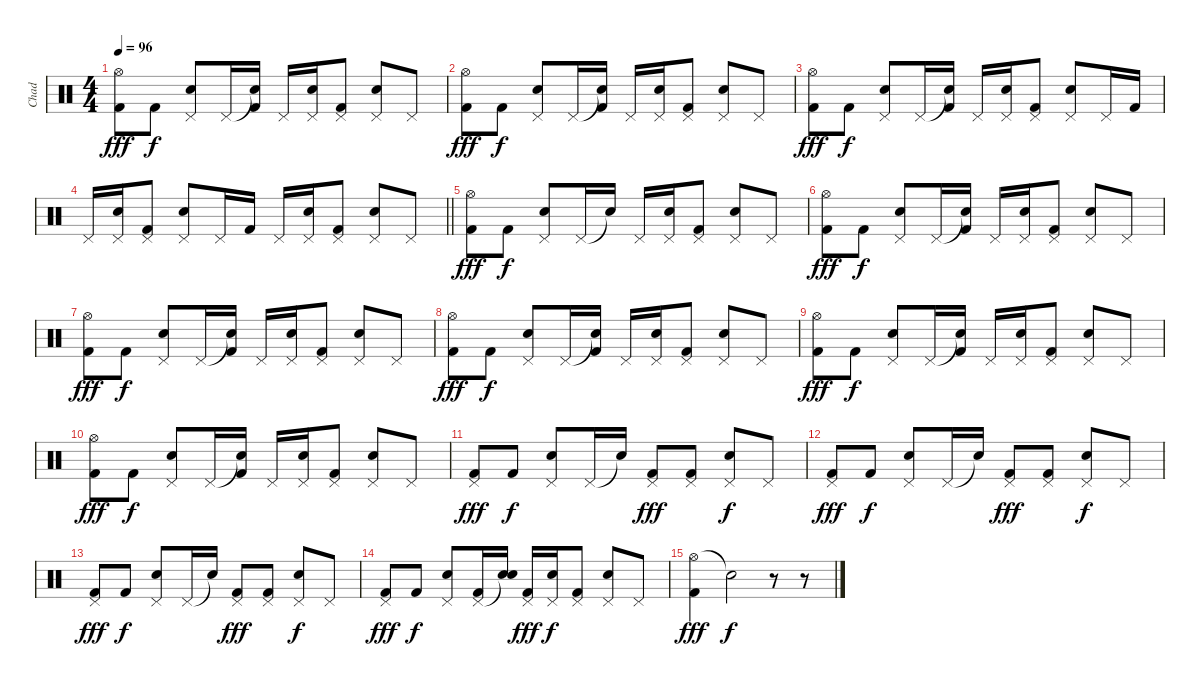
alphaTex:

\track ("Chad" "Chad") {instrument percussion}
\staff {score}
\articulation defaults
\ts (4 4)
\tempo 96
\clef neutral
\ks c
("Hi-Hat (open)" "Kick (hit) 2").8{dy fff} "Kick (hit) 2".8{dy f} ("Pedal Hi-Hat (hit)" "Snare (hit) 2").8 "Pedal Hi-Hat (hit)".16 ("Snare (hit)"{t} "Kick (hit) 2").16 "Pedal Hi-Hat (hit)".16 ("Pedal Hi-Hat (hit)" "Snare (hit) 2").16 ("Pedal Hi-Hat (hit)" "Kick (hit) 2").8 ("Pedal Hi-Hat (hit)" "Snare (hit) 2").8 "Pedal Hi-Hat (hit)".8 |
("Hi-Hat (open)" "Kick (hit) 2").8{dy fff} "Kick (hit) 2".8{dy f} ("Pedal Hi-Hat (hit)" "Snare (hit) 2").8 "Pedal Hi-Hat (hit)".16 ("Snare (hit)"{t} "Kick (hit) 2").16 "Pedal Hi-Hat (hit)".16 ("Pedal Hi-Hat (hit)" "Snare (hit) 2").16 ("Pedal Hi-Hat (hit)" "Kick (hit) 2").8 ("Pedal Hi-Hat (hit)" "Snare (hit) 2").8 "Pedal Hi-Hat (hit)".8 |
("Hi-Hat (open)" "Kick (hit) 2").8{dy fff} "Kick (hit) 2".8{dy f} ("Pedal Hi-Hat (hit)" "Snare (hit) 2").8 "Pedal Hi-Hat (hit)".16 ("Snare (hit)"{t} "Kick (hit) 2").16 "Pedal Hi-Hat (hit)".16 ("Pedal Hi-Hat (hit)" "Snare (hit) 2").16 ("Pedal Hi-Hat (hit)" "Kick (hit) 2").8 ("Pedal Hi-Hat (hit)" "Snare (hit) 2").8 "Pedal Hi-Hat (hit)".16 "Kick (hit) 2".16 |
\barLineRight lightlight "Pedal Hi-Hat (hit)".16
("Pedal Hi-Hat (hit)" "Snare (hit) 2").16 ("Pedal Hi-Hat (hit)" "Kick (hit) 2").8 ("Pedal Hi-Hat (hit)" "Snare (hit) 2").8 "Pedal Hi-Hat (hit)".16 "Kick (hit) 2".16 "Pedal Hi-Hat (hit)".16 ("Pedal Hi-Hat (hit)" "Snare (hit) 2").16 ("Pedal Hi-Hat (hit)" "Kick (hit) 2").8 ("Pedal Hi-Hat (hit)" "Snare (hit) 2").8 "Pedal Hi-Hat (hit)".8 |
("Hi-Hat (open)" "Kick (hit) 2").8{dy fff} "Kick (hit) 2".8{dy f} ("Pedal Hi-Hat (hit)" "Snare (hit) 2").8 "Pedal Hi-Hat (hit)".16 "Snare (hit)"{t}.16 "Pedal Hi-Hat (hit)".16 ("Pedal Hi-Hat (hit)" "Snare (hit) 2").16 ("Pedal Hi-Hat (hit)" "Kick (hit) 2").8 ("Pedal Hi-Hat (hit)" "Snare (hit) 2").8 "Pedal Hi-Hat (hit)".8 |
("Hi-Hat (open)" "Kick (hit) 2").8{dy fff} "Kick (hit) 2".8{dy f} ("Pedal Hi-Hat (hit)" "Snare (hit) 2").8 "Pedal Hi-Hat (hit)".16 ("Snare (hit)"{t} "Kick (hit) 2").16 "Pedal Hi-Hat (hit)".16 ("Pedal Hi-Hat (hit)" "Snare (hit) 2").16 ("Pedal Hi-Hat (hit)" "Kick (hit) 2").8 ("Pedal Hi-Hat (hit)" "Snare (hit) 2").8 "Pedal Hi-Hat (hit)".8 |
("Hi-Hat (open)" "Kick (hit) 2").8{dy fff} "Kick (hit) 2".8{dy f} ("Pedal Hi-Hat (hit)" "Snare (hit) 2").8 "Pedal Hi-Hat (hit)".16 ("Snare (hit)"{t} "Kick (hit) 2").16 "Pedal Hi-Hat (hit)".16 ("Pedal Hi-Hat (hit)" "Snare (hit) 2").16 ("Pedal Hi-Hat (hit)" "Kick (hit) 2").8 ("Pedal Hi-Hat (hit)" "Snare (hit) 2").8 "Pedal Hi-Hat (hit)".8 |
("Hi-Hat (open)" "Kick (hit) 2").8{dy fff} "Kick (hit) 2".8{dy f} ("Pedal Hi-Hat (hit)" "Snare (hit) 2").8 "Pedal Hi-Hat (hit)".16 ("Snare (hit)"{t} "Kick (hit) 2").16 "Pedal Hi-Hat (hit)".16 ("Pedal Hi-Hat (hit)" "Snare (hit) 2").16 ("Pedal Hi-Hat (hit)" "Kick (hit) 2").8 ("Pedal Hi-Hat (hit)" "Snare (hit) 2").8 "Pedal Hi-Hat (hit)".8 |
("Hi-Hat (open)" "Kick (hit) 2").8{dy fff} "Kick (hit) 2".8{dy f} ("Pedal Hi-Hat (hit)" "Snare (hit) 2").8 "Pedal Hi-Hat (hit)".16 ("Snare (hit)"{t} "Kick (hit) 2").16 "Pedal Hi-Hat (hit)".16 ("Pedal Hi-Hat (hit)" "Snare (hit) 2").16 ("Pedal Hi-Hat (hit)" "Kick (hit) 2").8 ("Pedal Hi-Hat (hit)" "Snare (hit) 2").8 "Pedal Hi-Hat (hit)".8 |
("Hi-Hat (open)" "Kick (hit) 2").8{dy fff} "Kick (hit) 2".8{dy f} ("Pedal Hi-Hat (hit)" "Snare (hit) 2").8 "Pedal Hi-Hat (hit)".16 ("Snare (hit)"{t} "Kick (hit) 2").16 "Pedal Hi-Hat (hit)".16 ("Pedal Hi-Hat (hit)" "Snare (hit) 2").16 ("Pedal Hi-Hat (hit)" "Kick (hit) 2").8 ("Pedal Hi-Hat (hit)" "Snare (hit) 2").8 "Pedal Hi-Hat (hit)".8 |
("Pedal Hi-Hat (hit)" "Kick (hit) 2").8{dy fff} "Kick (hit) 2".8{dy f} ("Pedal Hi-Hat (hit)" "Snare (hit) 2").8 "Pedal Hi-Hat (hit)".16 "Snare (hit)"{t}.16 ("Pedal Hi-Hat (hit)" "Kick (hit) 2").8{dy fff} ("Pedal Hi-Hat (hit)" "Kick (hit) 2").8 ("Pedal Hi-Hat (hit)" "Snare (hit) 2").8{dy f} "Pedal Hi-Hat (hit)".8 |
("Pedal Hi-Hat (hit)" "Kick (hit) 2").8{dy fff} "Kick (hit) 2".8{dy f} ("Pedal Hi-Hat (hit)" "Snare (hit) 2").8 "Pedal Hi-Hat (hit)".16 "Snare (hit)"{t}.16 ("Pedal Hi-Hat (hit)" "Kick (hit) 2").8{dy fff} ("Pedal Hi-Hat (hit)" "Kick (hit) 2").8 ("Pedal Hi-Hat (hit)" "Snare (hit) 2").8{dy f} "Pedal Hi-Hat (hit)".8 |
("Pedal Hi-Hat (hit)" "Kick (hit) 2").8{dy fff} "Kick (hit) 2".8{dy f} ("Pedal Hi-Hat (hit)" "Snare (hit) 2").8 "Pedal Hi-Hat (hit)".16 "Snare (hit)"{t}.16 ("Pedal Hi-Hat (hit)" "Kick (hit) 2").8{dy fff} ("Pedal Hi-Hat (hit)" "Kick (hit) 2").8 ("Pedal Hi-Hat (hit)" "Snare (hit) 2").8{dy f} "Pedal Hi-Hat (hit)".8 |
("Pedal Hi-Hat (hit)" "Kick (hit) 2").8{dy fff} "Kick (hit) 2".8{dy f} ("Pedal Hi-Hat (hit)" "Snare (hit) 2").8 ("Pedal Hi-Hat (hit)" "Kick (hit) 2").16 ("Snare (hit)"{t} "Snare (hit) 2").16 ("Pedal Hi-Hat (hit)" "Kick (hit) 2").16{dy fff} ("Pedal Hi-Hat (hit)" "Snare (hit) 2").16{dy f} ("Pedal Hi-Hat (hit)" "Kick (hit) 2").8 ("Pedal Hi-Hat (hit)" "Snare (hit) 2").8 "Pedal Hi-Hat (hit)".8 |
("Hi-Hat (open)" "Kick (hit) 2").4{dy fff} "Snare (hit)"{t}.2{dy f} r.8 r.8
